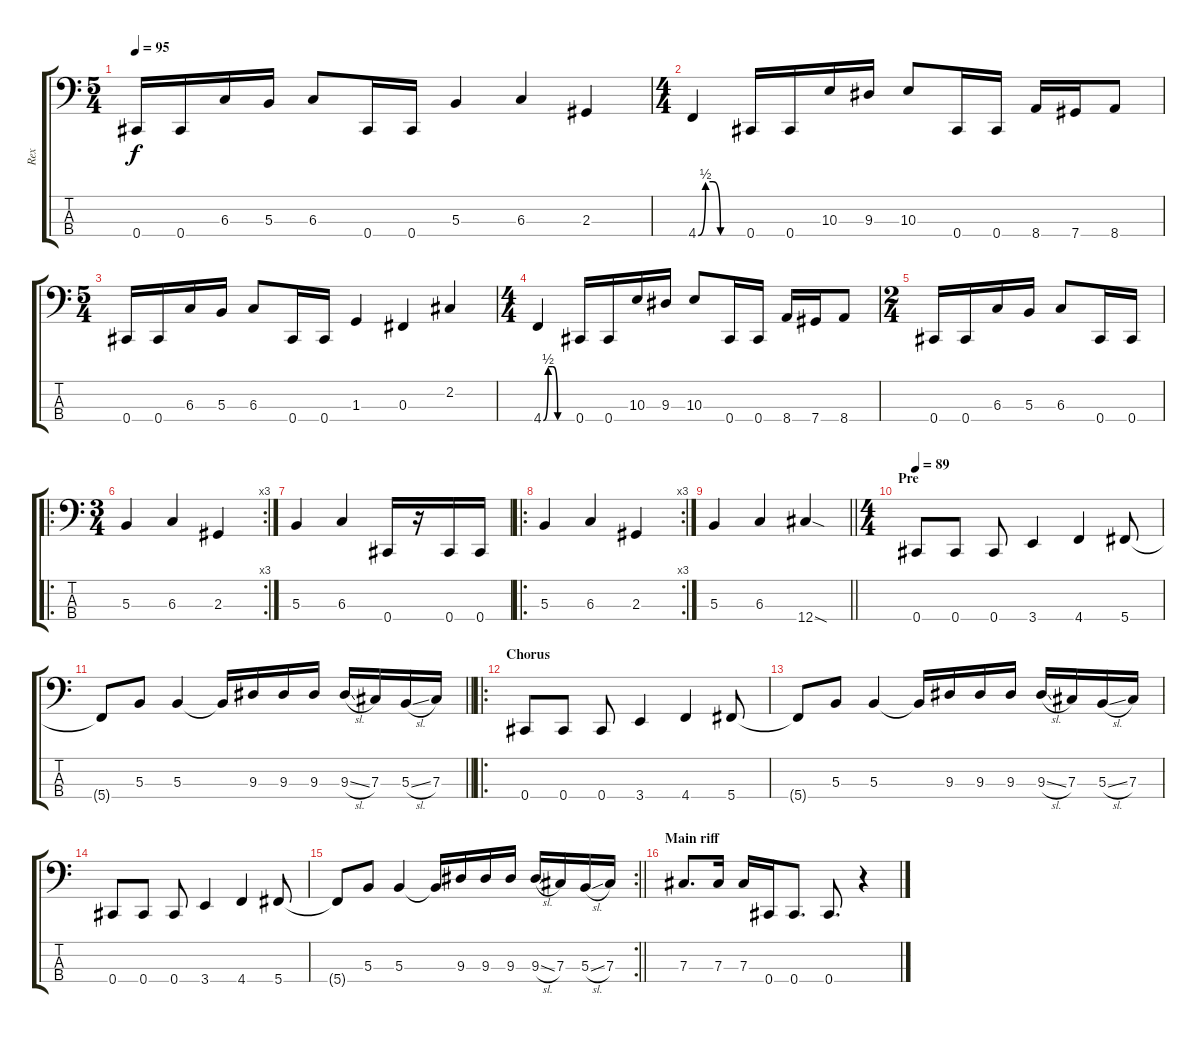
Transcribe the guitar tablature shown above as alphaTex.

\track ("Rex" "Rex") {instrument electricbasspick}
\staff {score tabs}
\tuning (E2 B1 Gb1 Db1) {hide}
\ts (5 4)
\tempo 95
\clef f4
\ks c
0.4.16{dy f} 0.4.16 6.3.16 5.3.16 6.3.8 0.4.16 0.4.16 5.3.4 6.3.4 2.3.4 |
\ts (4 4)
4.4{be (custom 0 0 10 2 20 2 30 0 60 0)}.4 0.4.16 0.4.16 10.3.16 9.3.16 10.3.8 0.4.16 0.4.16 8.4.16 7.4.16 8.4.8 |
\ts (5 4)
0.4.16 0.4.16 6.3.16 5.3.16 6.3.8 0.4.16 0.4.16 1.3.4 0.3.4 2.2.4 |
\ts (4 4)
4.4{be (custom 0 0 10 2 20 2 30 0 60 0)}.4 0.4.16 0.4.16 10.3.16 9.3.16 10.3.8 0.4.16 0.4.16 8.4.16 7.4.16 8.4.8 |
\ts (2 4)
0.4.16 0.4.16 6.3.16 5.3.16 6.3.8 0.4.16 0.4.16 |
\ro
\rc 3
\ts (3 4)
5.3.4 6.3.4 2.3.4 |
5.3.4 6.3.4 0.4.16 r.16 0.4.16 0.4.16 |
\ro
\rc 3
5.3.4 6.3.4 2.3.4 |
\barLineRight lightlight
5.3.4 6.3.4 12.4{sod}.4 |
\ts (4 4)
\section ("" "Pre")
\tempo 89
0.4.8 0.4.8 0.4.8 3.4.4 4.4.4 5.4.8 |
\barLineRight lightlight
5.4{t}.8 5.3.8 5.3.4 5.3{t}.16 9.3.16 9.3.16 9.3.16 9.3{sl}.16 7.3.16 5.3{sl}.16 7.3.16 |
\ro
\section ("" "Chorus")
0.4.8 0.4.8 0.4.8 3.4.4 4.4.4 5.4.8 |
5.4{t}.8 5.3.8 5.3.4 5.3{t}.16 9.3.16 9.3.16 9.3.16 9.3{sl}.16 7.3.16 5.3{sl}.16 7.3.16 |
0.4.8 0.4.8 0.4.8 3.4.4 4.4.4 5.4.8 |
\rc 2
\barLineRight lightlight
5.4{t}.8 5.3.8 5.3.4 5.3{t}.16 9.3.16 9.3.16 9.3.16 9.3{sl}.16 7.3.16 5.3{sl}.16 7.3.16 |
\section ("" "Main riff")
7.3.8{d} 7.3.16 7.3.16 0.4.16 0.4.8{d} 0.4.8{d} r.4
